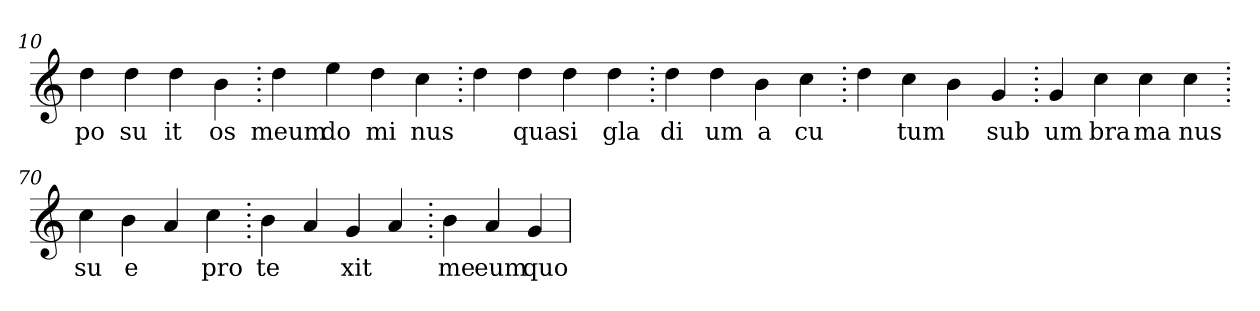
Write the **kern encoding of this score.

**kern	**text
*part1	*part1
*staff1	*staff1
*clefG2	*
=10.	=10.
4dd	po
4dd	su
4dd	it
4b	os
=20.	=20.
4dd	meum
4ee	do
4dd	mi
4cc	nus
=30.	=30.
4dd	.
4dd	qua
4dd	si
4dd	gla
=40.	=40.
4dd	di
4dd	um
4b	a
4cc	cu
=50.	=50.
4dd	.
4cc	tum
4b	.
4g	sub
=60.	=60.
4g	um
4cc	bra
4cc	ma
4cc	nus
=70.	=70.
4cc	su
4b	e
4a	.
4cc	pro
=80.	=80.
4b	te
4a	.
4g	xit
4a	.
=90.	=90.
4b	me
4a	eum
4g	quo
=	=
*-	*-
